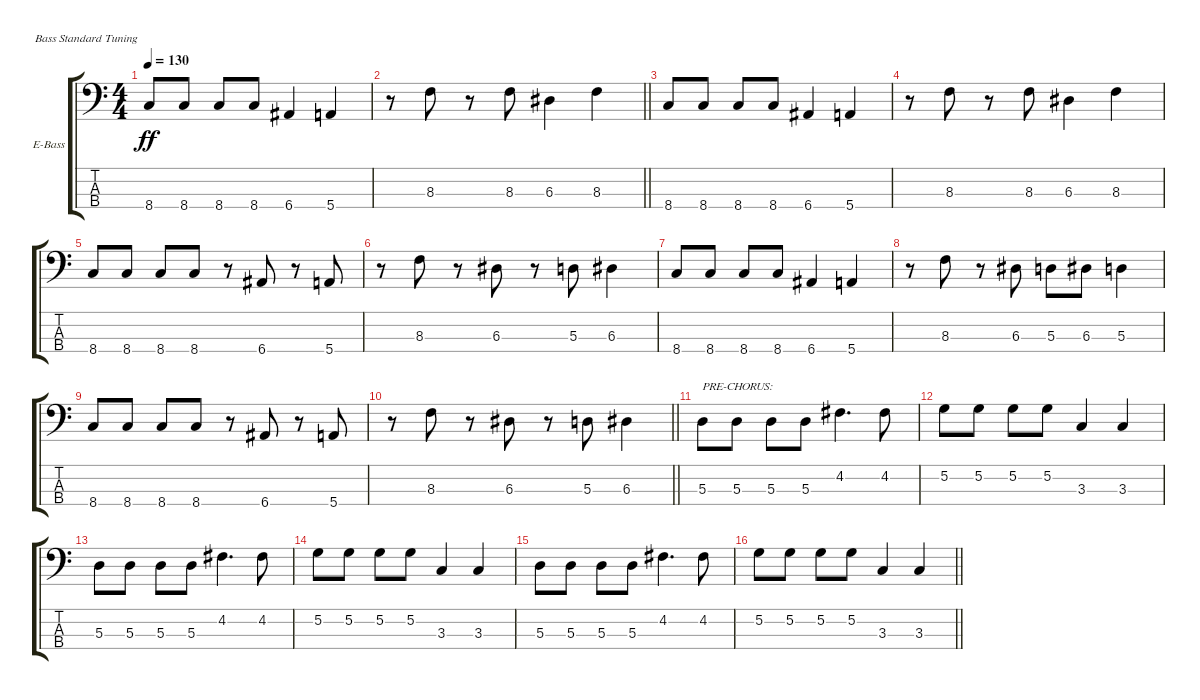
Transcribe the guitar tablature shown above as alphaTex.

\defaultSystemsLayout 4
\bracketExtendMode groupsimilarinstruments
\firstSystemTrackNameOrientation horizontal
\otherSystemsTrackNameOrientation horizontal
\track ("Electric Bass" "E-Bass") {instrument electricbassfinger}
\staff {score tabs}
\tuning (G2 D2 A1 E1)
\ts (4 4)
\tempo 130
\clef f4
\scale
0.333333
\ks c
8.4.8{dy ff} 8.4.8 8.4.8 8.4.8 6.4.4 5.4.4 |
\scale
0.333333
\barLineRight lightlight
r.8 8.3.8 r.8 8.3.8 6.3.4 8.3.4 |
\scale
0.333333 8.4.8 8.4.8 8.4.8 8.4.8 6.4.4 5.4.4 |
\scale
0.333333 r.8 8.3.8 r.8 8.3.8 6.3.4 8.3.4 |
\scale
0.333333 8.4.8 8.4.8 8.4.8 8.4.8 r.8 6.4.8 r.8 5.4.8 |
\scale
0.333333 r.8 8.3.8 r.8 6.3.8 r.8 5.3.8 6.3.4 |
\scale
0.333333 8.4.8 8.4.8 8.4.8 8.4.8 6.4.4 5.4.4 |
\scale
0.333333 r.8 8.3.8 r.8 6.3.8 5.3.8 6.3.8 5.3.4 |
\scale
0.333333 8.4.8 8.4.8 8.4.8 8.4.8 r.8 6.4.8 r.8 5.4.8 |
\scale
0.333333
\barLineRight lightlight
r.8 8.3.8 r.8 6.3.8 r.8 5.3.8 6.3.4 |
\scale
0.333333 5.3.8{txt "PRE-CHORUS:"} 5.3.8 5.3.8 5.3.8 4.2.4{d} 4.2.8 |
\scale
0.333333 5.2.8 5.2.8 5.2.8 5.2.8 3.3.4 3.3.4 |
\scale
0.333333 5.3.8 5.3.8 5.3.8 5.3.8 4.2.4{d} 4.2.8 |
\scale
0.333333 5.2.8 5.2.8 5.2.8 5.2.8 3.3.4 3.3.4 |
\scale
0.333333 5.3.8 5.3.8 5.3.8 5.3.8 4.2.4{d} 4.2.8 |
\scale
0.333333
\barLineRight lightlight
5.2.8 5.2.8 5.2.8 5.2.8 3.3.4 3.3.4
